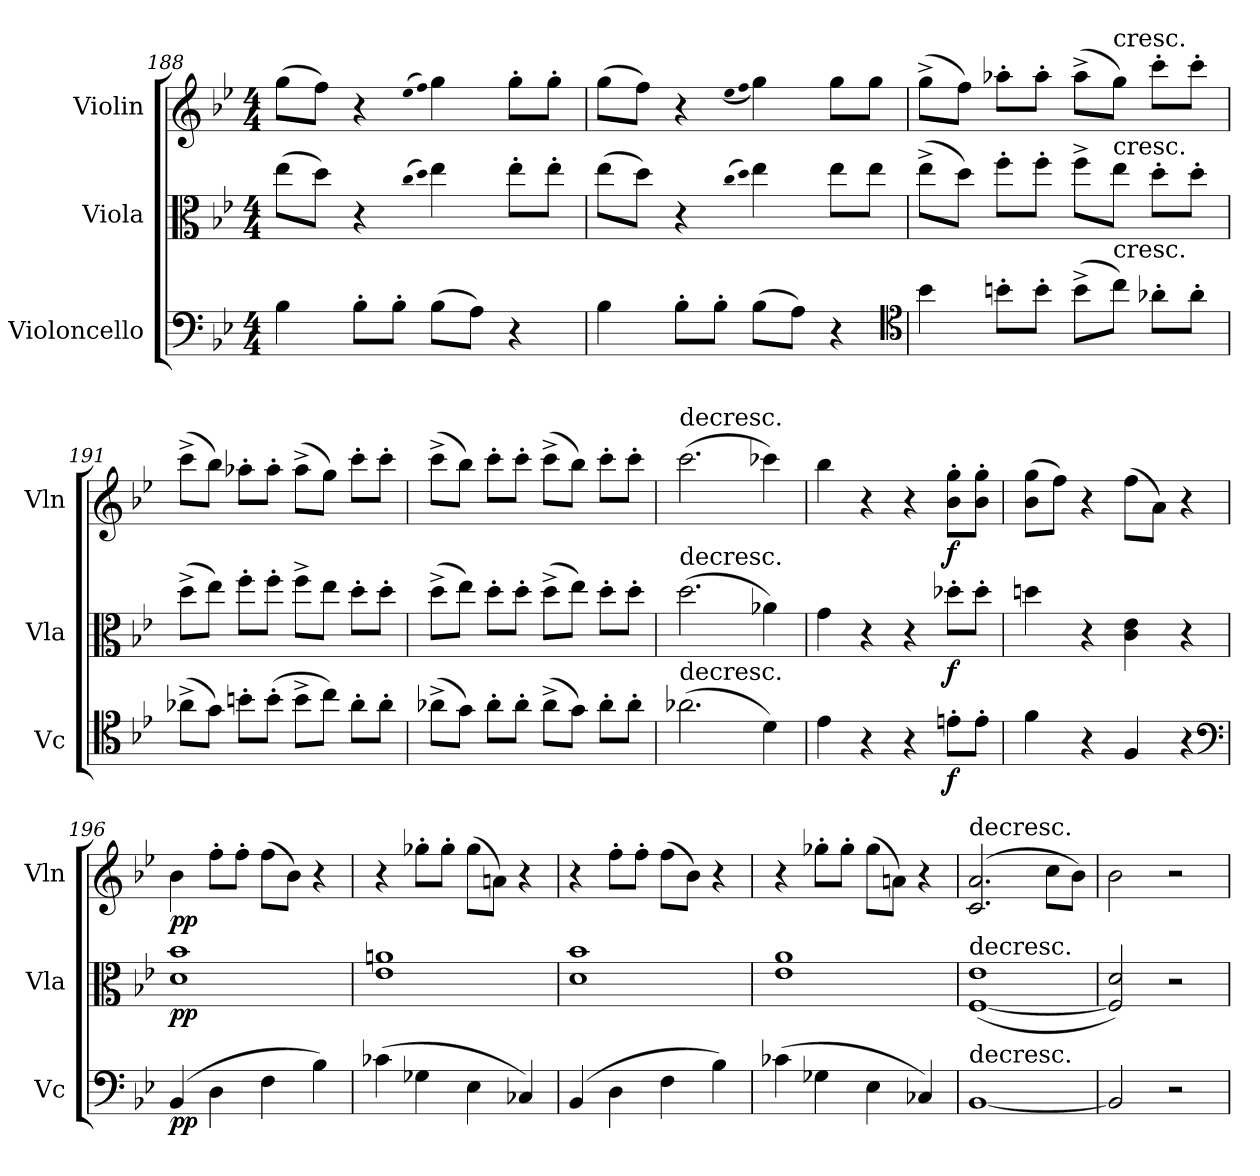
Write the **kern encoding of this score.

**kern	**dynam	**kern	**dynam	**kern	**dynam
*part3	*part3	*part2	*part2	*part1	*part1
*staff3	*staff3	*staff2	*staff2	*staff1	*staff1
*I"Violoncello	*	*I"Viola	*	*I"Violin	*
*I'Vc	*	*I'Vla	*	*I'Vln	*
*clefF4	*	*clefC3	*	*clefG2	*
*k[b-e-]	*	*k[b-e-]	*	*k[b-e-]	*
*M4/4	*	*M4/4	*	*M4/4	*
=188	=188	=188	=188	=188	=188
4B-\	.	(8ee-\L	.	(8gg\L	.
.	.	8dd\J)	.	8ff\J)	.
8B-'\L	.	4r	.	4r	.
8B-'\J	.	.	.	.	.
.	.	(qcc	.	(qee-	.
.	.	qdd)	.	qff)	.
(8B-\L	.	4ee-\	.	4gg\	.
8A\J)	.	.	.	.	.
4r	.	8ee-'\L	.	8gg'\L	.
.	.	8ee-'\J	.	8gg'\J	.
=189	=189	=189	=189	=189	=189
4B-\	.	(8ee-\L	.	(8gg\L	.
.	.	8dd\J)	.	8ff\J)	.
8B-'\L	.	4r	.	4r	.
8B-'\J	.	.	.	.	.
.	.	(qcc	.	(qee-	.
.	.	qdd)	.	qff	.
(8B-\L	.	4ee-\	.	4gg\)	.
8A\J)	.	.	.	.	.
4r	.	8ee-\L	.	8gg\L	.
.	.	8ee-\J	.	8gg\J	.
*clefC4	*	*	*	*	*
=190	=190	=190	=190	=190	=190
4b-\	.	(8ee-^\L	.	(8gg^\L	.
.	.	8dd\J)	.	8ff\J)	.
8bn'\L	.	8ff'\L	.	8aa-X'\L	.
8b'\J	.	8ff'\J	.	8aa-'\J	.
(8b^\L	.	8ff^\L	.	(8aa-^\L	.
!	!	!	!	!LO:TX:t=cresc.	!
!	!	!LO:TX:t=cresc.	!	!	!
!LO:TX:t=cresc.	!	!	!	!	!
8cc\J)	.	8ee-\J	.	8gg\J)	.
8a-X'\L	.	8dd'\L	.	8ccc'\L	.
8a-'\J	.	8dd'\J	.	8ccc'\J	.
=191	=191	=191	=191	=191	=191
(8a-X^\L	.	(8dd^\L	.	(8ccc^\L	.
8g\J)	.	8ee-\J)	.	8bb-\J)	.
8bn'\L	.	8ff'\L	.	8aa-X'\L	.
(8b'\J	.	8ff'\J	.	8aa-'\J	.
8b^\L	.	8ff^\L	.	(8aa-^\L	.
8cc\J)	.	8ee-\J	.	8gg\J)	.
8a-'\L	.	8dd'\L	.	8ccc'\L	.
8a-'\J	.	8dd'\J	.	8ccc'\J	.
=192	=192	=192	=192	=192	=192
(8a-X^\L	.	(8dd^\L	.	(8ccc^\L	.
8g\J)	.	8ee-\J)	.	8bb-\J)	.
8a-'\L	.	8dd'\L	.	8ccc'\L	.
8a-'\J	.	8dd'\J	.	8ccc'\J	.
(8a-^\L	.	(8dd^\L	.	(8ccc^\L	.
8g\J)	.	8ee-\J)	.	8bb-\J)	.
8a-'\L	.	8dd'\L	.	8ccc'\L	.
8a-'\J	.	8dd'\J	.	8ccc'\J	.
=193	=193	=193	=193	=193	=193
!	!	!	!	!LO:TX:t=decresc.	!
!	!	!LO:TX:t=decresc.	!	!	!
!LO:TX:t=decresc.	!	!	!	!	!
(2.a-X\	.	(2.dd\	.	(2.ccc\	.
4d\)	.	4a-X\)	.	4ccc-X\)	.
=194	=194	=194	=194	=194	=194
4e-\	.	4g\	.	4bb-\	.
4r	.	4r	.	4r	.
4r	.	4r	.	4r	.
8en'\L	f	8dd-X'\L	f	8b-'\ 8gg'\L	f
8e'\J	.	8dd-'\J	.	8b-'\ 8gg'\J	.
=195	=195	=195	=195	=195	=195
4f\	.	4ddn\	.	(8b-\ 8gg\L	.
.	.	.	.	8ff\J)	.
4r	.	4r	.	4r	.
4F/	.	4c\ 4e-\	.	(8ff\L	.
.	.	.	.	8a\J)	.
4r	.	4r	.	4r	.
*clefF4	*	*	*	*	*
=196	=196	=196	=196	=196	=196
(4BB-/	pp	1d 1b-	pp	4b-\	pp
4D\	.	.	.	8ff'\L	.
.	.	.	.	8ff'\J	.
4F\	.	.	.	(8ff\L	.
.	.	.	.	8b-\J)	.
4B-\)	.	.	.	4r	.
=197	=197	=197	=197	=197	=197
(4c-X\	.	1e- 1an	.	4r	.
4G-X\	.	.	.	8gg-X'\L	.
.	.	.	.	8gg-'\J	.
4E-\	.	.	.	(8gg-\L	.
.	.	.	.	8an\J)	.
4C-X/)	.	.	.	4r	.
=198	=198	=198	=198	=198	=198
(4BB-/	.	1d 1b-	.	4r	.
4D\	.	.	.	8ff'\L	.
.	.	.	.	8ff'\J	.
4F\	.	.	.	(8ff\L	.
.	.	.	.	8b-\J)	.
4B-\)	.	.	.	4r	.
=199	=199	=199	=199	=199	=199
(4c-X\	.	1e- 1a	.	4r	.
4G-X\	.	.	.	8gg-X'\L	.
.	.	.	.	8gg-'\J	.
4E-\	.	.	.	(8gg-\L	.
.	.	.	.	8an\J)	.
4C-X/)	.	.	.	4r	.
=200	=200	=200	=200	=200	=200
!	!	!	!	!LO:TX:t=decresc.	!
!	!	!LO:TX:t=decresc.	!	!	!
!LO:TX:t=decresc.	!	!	!	!	!
[1BB-	.	([1F 1e-	.	(2.c/ 2.a/	.
.	.	.	.	8cc\L	.
.	.	.	.	8b-\J)	.
=201	=201	=201	=201	=201	=201
2BB-/]	.	2F]/ 2d/)	.	2b-\	.
2r	.	2r	.	2r	.
=	=	=	=	=	=
*-	*-	*-	*-	*-	*-
